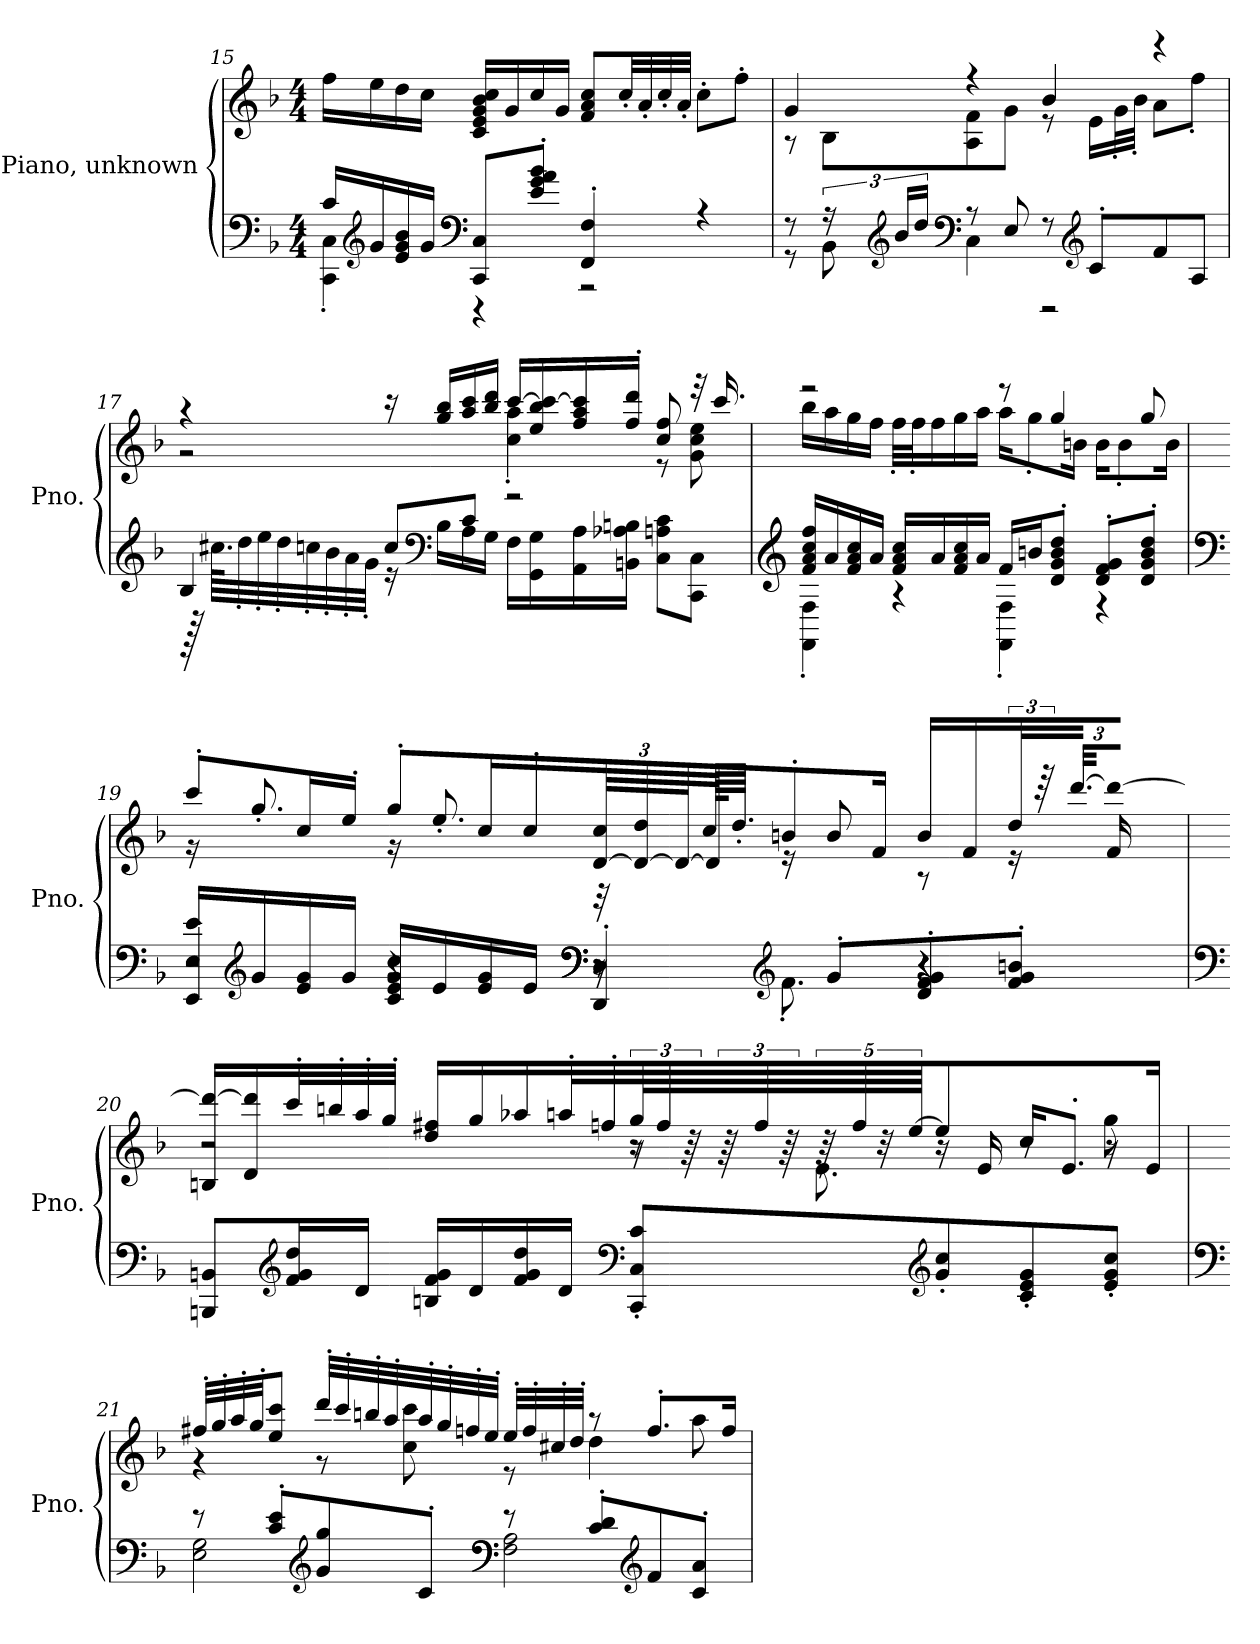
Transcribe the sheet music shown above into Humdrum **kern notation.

**kern	**kern
*part1	*part1
*staff2	*staff1
*I"Piano, unknown	*
*I'Pno.	*
!!LO:LB:g=z
*clefF4	*clefG2
*k[b-]	*k[b-]
*M4/4	*M4/4
=15	=15
*^	*
16c/LL	4CC\' 4C\'	16ff\LL
*clefG2	*	*
16g/	.	16ee\
16e/ 16g/ 16b-/	.	16dd\
16g/JJ	.	16cc\JJ
*clefF4	*	*
8CC/ 8C/L	4r	16c/ 16e/ 16g/ 16b-/ 16cc/LL
.	.	16g/
8e/' 8g/' 8a/' 8b-/'J	.	16cc/
.	.	16g/JJ
4FF/' 4F/'	2r	8f/ 8a/ 8cc/L
.	.	32cc'/LL
.	.	32a'/
.	.	32cc'/
.	.	32a'/JJJ
4r	.	8cc'\L
.	.	8ff'\J
=16	=16	=16
*	*	*^
8r	8r	4g/	8r
24r	8BB-\	.	8B-\L
*clefG2	*	*	*
24b-/LL	.	.	.
24dd/JJ	.	.	.
*clefF4	*	*	*
8r	4C\	4r	8A\ 8f\
8E/	.	.	8g\J
8r	2r	4b-/	8r
*clefG2	*	*	*
8c'/L	.	.	16e\LL
.	.	.	32g'\L
.	.	.	32b-'\JJJ
8f/	.	4r	8a\L
8A/J	.	.	8ff'\J
!!LO:LB:g=z	!!
=17	=17	=17	=17
4B-/	128r	4r	2r
.	64.cc#X\KLLL	.	.
.	32dd'\	.	.
.	32ee'\	.	.
.	32dd'\	.	.
.	32ccn'\	.	.
.	32b-'\	.	.
.	32a'\	.	.
.	32g'\JJJ	.	.
8cc/L	16r	16r	.
*clefF4	*	*	*
.	16B-\LL	16gg/ 16bb-/LL	.
8c/J	16A\	16aa/ 16ccc/	.
.	16G\JJ	16bb-/ 16ddd/JJ	.
2r	16F\LL	[16ccc/LL	4cc\' 4aa\'
.	16GG\ 16G\	16ee/ 16bb-/ 16ccc/_	.
.	16AA\ 16A\	16ff/ 16aa/ 16ccc/]	.
.	16BBn\ 16A-X\ 16Bn\JJ	16ff/' 16ddd/'JJ	.
.	8C\ 8An\ 8c\L	8cc/ 8ff/	8r
.	8CC\ 8C\J	32r	8g\ 8cc\ 8ee\
.	.	16.ccc/	.
!!LO:LB:g=z	!!
=18	=18	=18	=18
*clefG2	*	*	*
16f/ 16a/ 16cc/ 16ff/LL	4FF\' 4F\'	2r	16bb-\LL
16a/	.	.	16aa\
16f/ 16a/ 16cc/	.	.	16gg\
16a/JJ	.	.	16ff\JJ
16f/ 16a/ 16cc/LL	4r	.	32ff'\LLL
.	.	.	32ff'\J
16a/	.	.	16ff\
16f/ 16a/ 16cc/	.	.	16gg\
16a/JJ	.	.	16aa\JJ
16f/LL	4FF\' 4F\'	8r	16aa\KL
16bn/J	.	.	8gg'\
8d/' 8g/' 8b/' 8dd/'J	.	4gg/	.
.	.	.	16bn\Jk
8d/' 8f/' 8g/'L	4r	.	16b\KL
.	.	.	8b'\
8d/' 8g/' 8b/' 8dd/'J	.	8gg/	.
.	.	.	16b\Jk
*v	*v	*	*
!!LO:LB:g=z	!!
=19	=19	=19
*clefF4	*	*
*^	*	*
*	*^	*	*
16e/LL	2r	4EE/' 4E/'	8ccc'/L	16r
*clefG2	*	*	*	*
16g/	.	.	.	8.gg'/
16e/ 16g/	.	.	16cc/L	.
16g/JJ	.	.	16ee'/JJ	.
16c/ 16e/ 16g/ 16cc/LL	.	4r	8gg'/L	16r
16e/	.	.	.	8.ee'/
16e/ 16g/	.	.	16cc/L	.
16e/JJ	.	.	16cc'/	.
*clefF4	*	*	*	*
*	*	*	*Xbrackettup	*
8r	16r	4DD/' 4D/'	[96d/ 96cc/LL	32r
.	.	.	96d/_ 96dd/	.
.	.	.	96d/J_	.
.	.	.	32d/JJ]	128cc/KLLLL
.	.	.	.	64.dd'/JJJJ
*clefG2	*	*	*	*
.	8.f'\	.	8bn'/	16r
8g'/L	.	.	.	8b/
.	.	.	16f/Jk	.
8d/' 8f/' 8g/'	4r	4r	16b/LL	8r
.	.	.	16f/	.
*	*	*	*brackettup	*
8f/' 8g/' 8bn/'J	.	.	48dd/JJk	16r
.	.	.	96r	.
.	.	.	[48.ddd/KLL	.
.	.	.	16ddd/JJ_	16f/
*v	*v	*v	*	*
*	*v	*v
!!LO:PB:g=z
=20	=20
*clefF4	*
*	*^
*	*	*^
8BBBn/ 8BBn/L	16Bn/ 16ddd/_LL	2r	2r
.	16d/ 16ddd/]	.	.
*clefG2	*	*	*
16f/ 16g/ 16dd/L	32ccc'/L	.	.
.	32bbn'/	.	.
16d/JJ	32aa'/	.	.
.	32gg'/JJJ	.	.
16Bn/ 16f/ 16g/LL	16dd/ 16ff#X/LL	.	.
16d/	16gg/	.	.
16f/ 16g/ 16dd/	16aa-X/	.	.
16d/JJ	32aan'/L	.	.
.	32ffn'/	.	.
*clefF4	*	*	*
8CC/' 8C/' 8c/'L	96gg/L	16r	8r
.	96ff/JJJJ	.	.
.	96r	.	.
.	96r	.	.
.	96ff/	.	.
.	96r	.	.
.	80r	8.e\	.
.	80ff/	.	.
.	40r	.	.
.	[80ee/	.	.
*clefG2	*	*	*
8g/' 8cc/'	4ee/]	.	16r
.	.	.	16e/
8c/' 8e/' 8g/'	.	8r	16cc/KL
.	.	.	8.e'/J
8e/' 8g/' 8cc/'J	16r	8gg\	.
.	16e/	.	.
*	*v	*v	*v
!!LO:LB:g=z
=21	=21
*clefF4	*
*^	*^
8r	2E\ 2G\	32ff#X'/LLL	4r
.	.	32gg'/	.
.	.	32aa'/	.
.	.	32gg'/JJ	.
8c/' 8e/'L	.	8ee/ 8ccc/J	.
*clefG2	*	*	*
8g/ 8gg/	.	32ddd'/LLL	8r
.	.	32ccc'/	.
.	.	32bbn'/	.
.	.	32aa'/	.
8c'/J	.	32aa'/	8cc\ 8ccc\
.	.	32gg'/	.
.	.	32ffn'/	.
.	.	32ee'/JJJ	.
*clefF4	*	*	*
8r	2F\ 2A\	32ee'/LLL	8r
.	.	32ff'/	.
.	.	32cc#X'/	.
.	.	32dd'/JJJ	.
8c/' 8d/'L	.	8r	4dd\
*clefG2	*	*	*
8f/	.	8.ff'/L	.
8c/' 8a/'J	.	.	8aa\
.	.	16ff/Jk	.
*v	*v	*	*
*	*v	*v
=	=
*-	*-
